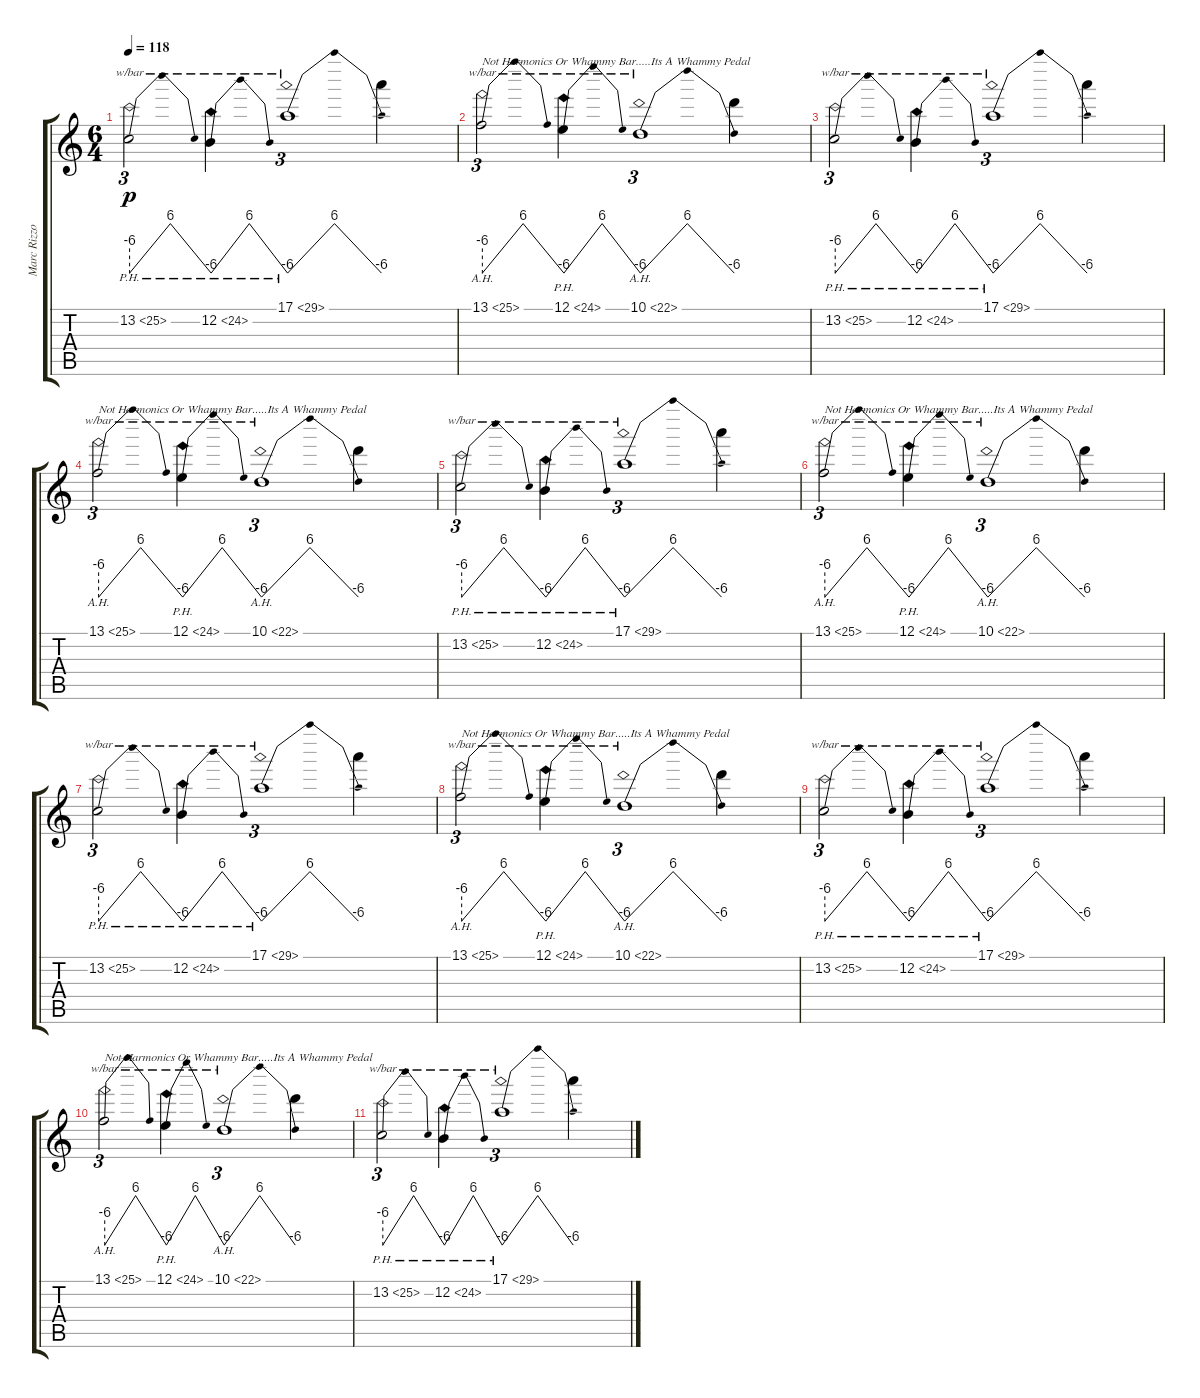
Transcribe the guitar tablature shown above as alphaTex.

\track ("Marc Rizzo" "Marc Rizzo") {instrument distortionguitar}
\staff {score tabs}
\tuning (E4 B3 G3 D3 A2 D2) {hide}
\ts (6 4)
\tempo 118
\clef g2
\ks c
13.2{ph 12}.2{tu (3 2) tbe (dip default 0 -24 7 24 55 24 60 -24) dy p balance 0} 12.2{ph 12}.4{tbe (dip default 0 -24 5 24 55 24 60 -24)} 17.1{ph 12}.1{tu (3 2) tbe (dip default 0 -24 7 24 57 24 60 -24)} 17.1{t}.4 |
13.1{ah 12}.2{tu (3 2) tbe (dip default 0 -24 7 24 55 24 60 -24) txt "Not Harmonics Or Whammy Bar.....Its A Whammy Pedal" balance 16} 12.1{ph 12}.4{tbe (dip default 0 -24 5 24 55 24 60 -24)} 10.1{ah 12}.1{tu (3 2) tbe (dip default 0 -24 7 24 56 24 60 -24)} 10.1{t}.4 |
13.2{ph 12}.2{tu (3 2) tbe (dip default 0 -24 7 24 55 24 60 -24) balance 0} 12.2{ph 12}.4{tbe (dip default 0 -24 5 24 55 24 60 -24)} 17.1{ph 12}.1{tu (3 2) tbe (dip default 0 -24 7 24 57 24 60 -24)} 17.1{t}.4 |
13.1{ah 12}.2{tu (3 2) tbe (dip default 0 -24 7 24 55 24 60 -24) txt "Not Harmonics Or Whammy Bar.....Its A Whammy Pedal" balance 16} 12.1{ph 12}.4{tbe (dip default 0 -24 5 24 55 24 60 -24)} 10.1{ah 12}.1{tu (3 2) tbe (dip default 0 -24 7 24 56 24 60 -24)} 10.1{t}.4 |
13.2{ph 12}.2{tu (3 2) tbe (dip default 0 -24 7 24 55 24 60 -24) balance 0} 12.2{ph 12}.4{tbe (dip default 0 -24 5 24 55 24 60 -24)} 17.1{ph 12}.1{tu (3 2) tbe (dip default 0 -24 7 24 57 24 60 -24)} 17.1{t}.4 |
13.1{ah 12}.2{tu (3 2) tbe (dip default 0 -24 7 24 55 24 60 -24) txt "Not Harmonics Or Whammy Bar.....Its A Whammy Pedal" balance 16} 12.1{ph 12}.4{tbe (dip default 0 -24 5 24 55 24 60 -24)} 10.1{ah 12}.1{tu (3 2) tbe (dip default 0 -24 7 24 56 24 60 -24)} 10.1{t}.4 |
13.2{ph 12}.2{tu (3 2) tbe (dip default 0 -24 7 24 55 24 60 -24) balance 0} 12.2{ph 12}.4{tbe (dip default 0 -24 5 24 55 24 60 -24)} 17.1{ph 12}.1{tu (3 2) tbe (dip default 0 -24 7 24 57 24 60 -24)} 17.1{t}.4 |
13.1{ah 12}.2{tu (3 2) tbe (dip default 0 -24 7 24 55 24 60 -24) txt "Not Harmonics Or Whammy Bar.....Its A Whammy Pedal" balance 16} 12.1{ph 12}.4{tbe (dip default 0 -24 5 24 55 24 60 -24)} 10.1{ah 12}.1{tu (3 2) tbe (dip default 0 -24 7 24 56 24 60 -24)} 10.1{t}.4 |
13.2{ph 12}.2{tu (3 2) tbe (dip default 0 -24 7 24 55 24 60 -24) balance 0} 12.2{ph 12}.4{tbe (dip default 0 -24 5 24 55 24 60 -24)} 17.1{ph 12}.1{tu (3 2) tbe (dip default 0 -24 7 24 57 24 60 -24)} 17.1{t}.4 |
13.1{ah 12}.2{tu (3 2) tbe (dip default 0 -24 7 24 55 24 60 -24) txt "Not Harmonics Or Whammy Bar.....Its A Whammy Pedal" balance 16} 12.1{ph 12}.4{tbe (dip default 0 -24 5 24 55 24 60 -24)} 10.1{ah 12}.1{tu (3 2) tbe (dip default 0 -24 7 24 56 24 60 -24)} 10.1{t}.4 |
13.2{ph 12}.2{tu (3 2) tbe (dip default 0 -24 7 24 55 24 60 -24) balance 0} 12.2{ph 12}.4{tbe (dip default 0 -24 5 24 55 24 60 -24)} 17.1{ph 12}.1{tu (3 2) tbe (dip default 0 -24 7 24 57 24 60 -24)} 17.1{t}.4
